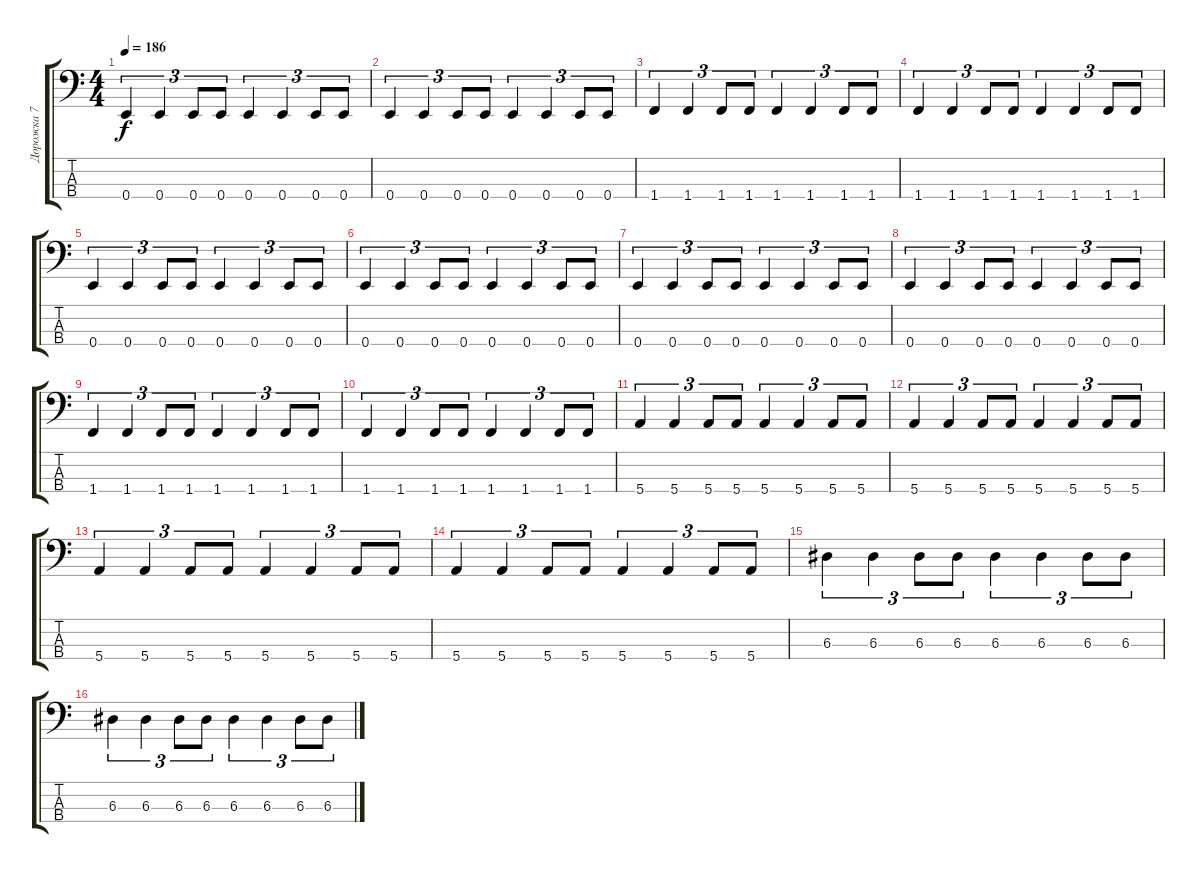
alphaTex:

\track ("Дорожка 7" "Дорожка 7") {instrument electricbasspick}
\staff {score tabs}
\tuning (G2 D2 A1 E1) {hide}
\ts (4 4)
\tempo 186
\clef f4
\ks c
0.4.4{tu (3 2) dy f} 0.4.4{tu (3 2)} 0.4.8{tu (3 2)} 0.4.8{tu (3 2)} 0.4.4{tu (3 2)} 0.4.4{tu (3 2)} 0.4.8{tu (3 2)} 0.4.8{tu (3 2)} |
0.4.4{tu (3 2)} 0.4.4{tu (3 2)} 0.4.8{tu (3 2)} 0.4.8{tu (3 2)} 0.4.4{tu (3 2)} 0.4.4{tu (3 2)} 0.4.8{tu (3 2)} 0.4.8{tu (3 2)} |
1.4.4{tu (3 2)} 1.4.4{tu (3 2)} 1.4.8{tu (3 2)} 1.4.8{tu (3 2)} 1.4.4{tu (3 2)} 1.4.4{tu (3 2)} 1.4.8{tu (3 2)} 1.4.8{tu (3 2)} |
1.4.4{tu (3 2)} 1.4.4{tu (3 2)} 1.4.8{tu (3 2)} 1.4.8{tu (3 2)} 1.4.4{tu (3 2)} 1.4.4{tu (3 2)} 1.4.8{tu (3 2)} 1.4.8{tu (3 2)} |
0.4.4{tu (3 2)} 0.4.4{tu (3 2)} 0.4.8{tu (3 2)} 0.4.8{tu (3 2)} 0.4.4{tu (3 2)} 0.4.4{tu (3 2)} 0.4.8{tu (3 2)} 0.4.8{tu (3 2)} |
0.4.4{tu (3 2)} 0.4.4{tu (3 2)} 0.4.8{tu (3 2)} 0.4.8{tu (3 2)} 0.4.4{tu (3 2)} 0.4.4{tu (3 2)} 0.4.8{tu (3 2)} 0.4.8{tu (3 2)} |
0.4.4{tu (3 2)} 0.4.4{tu (3 2)} 0.4.8{tu (3 2)} 0.4.8{tu (3 2)} 0.4.4{tu (3 2)} 0.4.4{tu (3 2)} 0.4.8{tu (3 2)} 0.4.8{tu (3 2)} |
0.4.4{tu (3 2)} 0.4.4{tu (3 2)} 0.4.8{tu (3 2)} 0.4.8{tu (3 2)} 0.4.4{tu (3 2)} 0.4.4{tu (3 2)} 0.4.8{tu (3 2)} 0.4.8{tu (3 2)} |
1.4.4{tu (3 2)} 1.4.4{tu (3 2)} 1.4.8{tu (3 2)} 1.4.8{tu (3 2)} 1.4.4{tu (3 2)} 1.4.4{tu (3 2)} 1.4.8{tu (3 2)} 1.4.8{tu (3 2)} |
1.4.4{tu (3 2)} 1.4.4{tu (3 2)} 1.4.8{tu (3 2)} 1.4.8{tu (3 2)} 1.4.4{tu (3 2)} 1.4.4{tu (3 2)} 1.4.8{tu (3 2)} 1.4.8{tu (3 2)} |
5.4.4{tu (3 2)} 5.4.4{tu (3 2)} 5.4.8{tu (3 2)} 5.4.8{tu (3 2)} 5.4.4{tu (3 2)} 5.4.4{tu (3 2)} 5.4.8{tu (3 2)} 5.4.8{tu (3 2)} |
5.4.4{tu (3 2)} 5.4.4{tu (3 2)} 5.4.8{tu (3 2)} 5.4.8{tu (3 2)} 5.4.4{tu (3 2)} 5.4.4{tu (3 2)} 5.4.8{tu (3 2)} 5.4.8{tu (3 2)} |
5.4.4{tu (3 2)} 5.4.4{tu (3 2)} 5.4.8{tu (3 2)} 5.4.8{tu (3 2)} 5.4.4{tu (3 2)} 5.4.4{tu (3 2)} 5.4.8{tu (3 2)} 5.4.8{tu (3 2)} |
5.4.4{tu (3 2)} 5.4.4{tu (3 2)} 5.4.8{tu (3 2)} 5.4.8{tu (3 2)} 5.4.4{tu (3 2)} 5.4.4{tu (3 2)} 5.4.8{tu (3 2)} 5.4.8{tu (3 2)} |
6.3.4{tu (3 2)} 6.3.4{tu (3 2)} 6.3.8{tu (3 2)} 6.3.8{tu (3 2)} 6.3.4{tu (3 2)} 6.3.4{tu (3 2)} 6.3.8{tu (3 2)} 6.3.8{tu (3 2)} |
6.3.4{tu (3 2)} 6.3.4{tu (3 2)} 6.3.8{tu (3 2)} 6.3.8{tu (3 2)} 6.3.4{tu (3 2)} 6.3.4{tu (3 2)} 6.3.8{tu (3 2)} 6.3.8{tu (3 2)}
